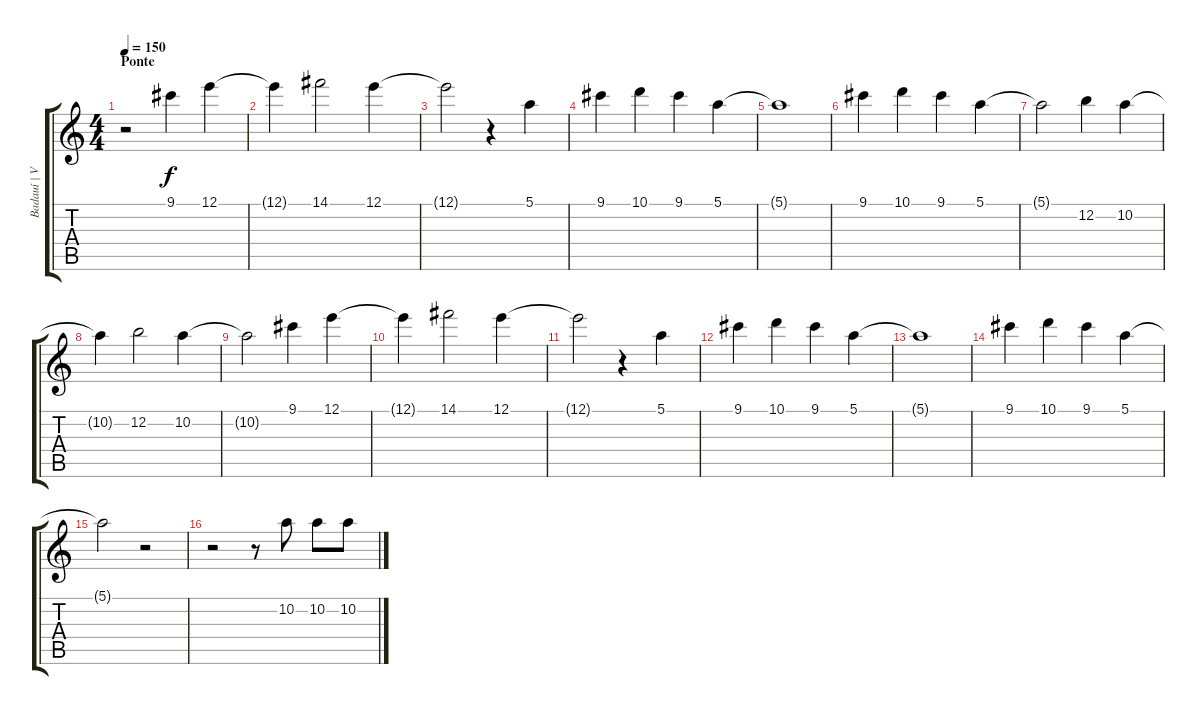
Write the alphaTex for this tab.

\track ("Badauí | Vocal" "Badauí | V") {instrument overdrivenguitar}
\staff {score tabs}
\tuning (E4 B3 G3 D3 A2 E2) {hide}
\ts (4 4)
\section ("" "Ponte")
\tempo 150
\clef g2
\ks c
r.2{dy f} 9.1.4 12.1.4 |
12.1{t}.4 14.1.2 12.1.4 |
12.1{t}.2 r.4 5.1.4 |
9.1.4 10.1.4 9.1.4 5.1.4 |
5.1{t}.1 |
9.1.4 10.1.4 9.1.4 5.1.4 |
5.1{t}.2 12.2.4 10.2.4 |
10.2{t}.4 12.2.2 10.2.4 |
10.2{t}.2 9.1.4 12.1.4 |
12.1{t}.4 14.1.2 12.1.4 |
12.1{t}.2 r.4 5.1.4 |
9.1.4 10.1.4 9.1.4 5.1.4 |
5.1{t}.1 |
9.1.4 10.1.4 9.1.4 5.1.4 |
5.1{t}.2 r.2 |
r.2 r.8 10.2.8 10.2.8 10.2.8
